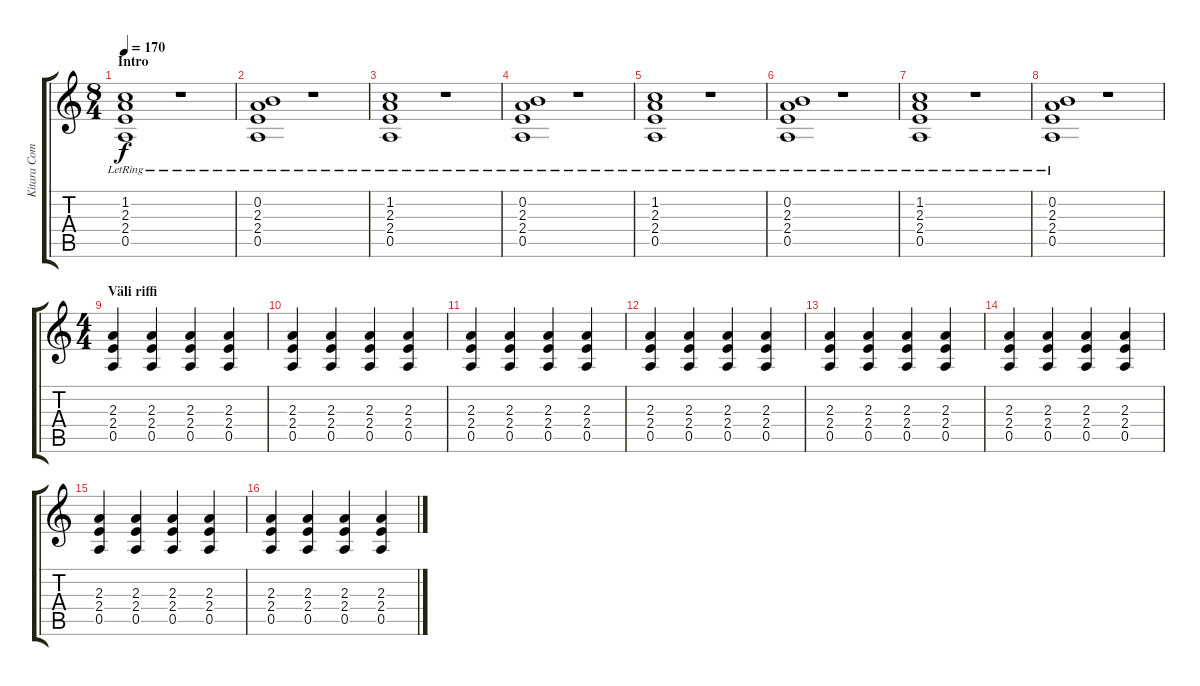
\track ("Kitara Comp" "Kitara Com") {instrument electricguitarmuted}
\staff {score tabs}
\tuning (E4 B3 G3 D3 A2 E2) {hide}
\ts (8 4)
\section ("" "Intro")
\tempo 170
\clef g2
\ks c
(1.2 2.3 2.4{lr} 0.5{lr}).1{dy f instrument electricguitarmuted} r.1 |
(0.2 2.3 2.4 0.5{lr}).1 r.1 |
(1.2 2.3 2.4 0.5{lr}).1 r.1 |
(0.2 2.3 2.4 0.5{lr}).1 r.1 |
(1.2 2.3 2.4 0.5{lr}).1 r.1 |
(0.2 2.3 2.4 0.5{lr}).1 r.1 |
(1.2 2.3 2.4 0.5{lr}).1 r.1 |
(0.2 2.3 2.4 0.5{lr}).1 r.1 |
\ts (4 4)
\section ("" "Väli riffi")
(2.3 2.4 0.5).4 (2.3 2.4 0.5).4 (2.3 2.4 0.5).4 (2.3 2.4 0.5).4 |
(2.3 2.4 0.5).4 (2.3 2.4 0.5).4 (2.3 2.4 0.5).4 (2.3 2.4 0.5).4 |
(2.3 2.4 0.5).4 (2.3 2.4 0.5).4 (2.3 2.4 0.5).4 (2.3 2.4 0.5).4 |
(2.3 2.4 0.5).4 (2.3 2.4 0.5).4 (2.3 2.4 0.5).4 (2.3 2.4 0.5).4 |
(2.3 2.4 0.5).4 (2.3 2.4 0.5).4 (2.3 2.4 0.5).4 (2.3 2.4 0.5).4 |
(2.3 2.4 0.5).4 (2.3 2.4 0.5).4 (2.3 2.4 0.5).4 (2.3 2.4 0.5).4 |
(2.3 2.4 0.5).4 (2.3 2.4 0.5).4 (2.3 2.4 0.5).4 (2.3 2.4 0.5).4 |
(2.3 2.4 0.5).4 (2.3 2.4 0.5).4 (2.3 2.4 0.5).4 (2.3 2.4 0.5).4
